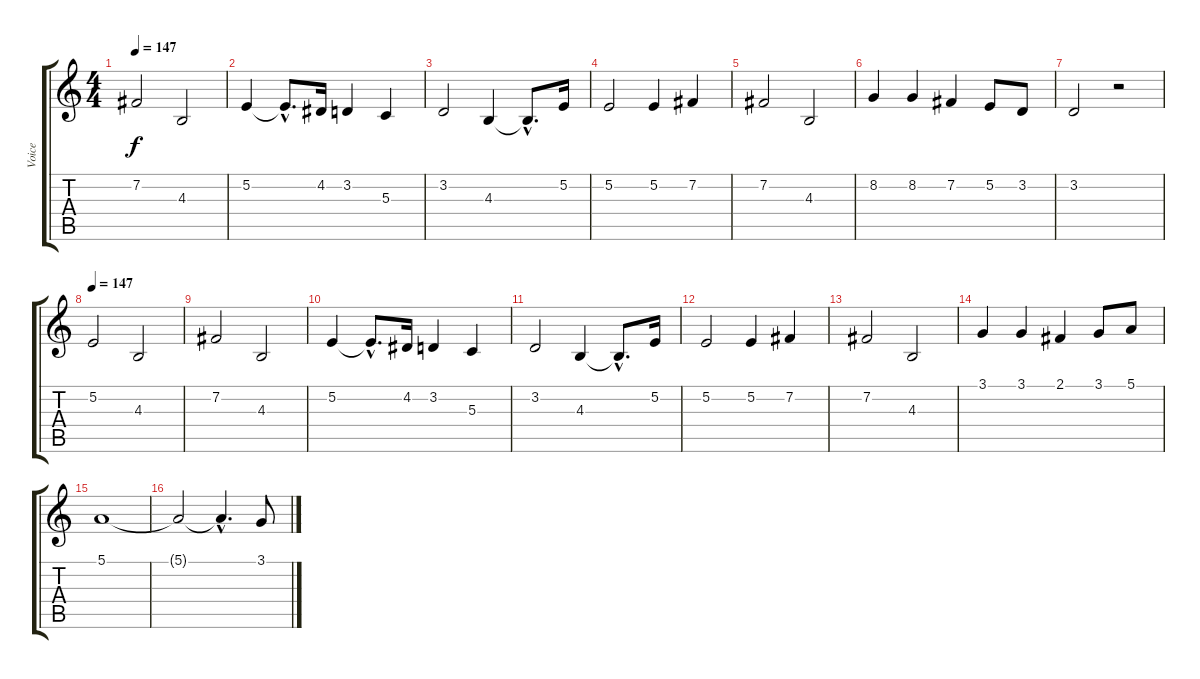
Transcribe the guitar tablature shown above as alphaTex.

\track ("Voice" "Voice") {instrument lead2sawtooth}
\staff {score tabs}
\tuning (E4 B3 G3 D3 A2 E2) {hide}
\ts (4 4)
\tempo 147
\clef g2
\ks c
7.2.2{dy f} 4.3.2 |
5.2.4 5.2{hac t}.8{d} 4.2.16 3.2.4 5.3.4 |
3.2.2 4.3.4 4.3{hac t}.8{d} 5.2.16 |
5.2.2 5.2.4 7.2.4 |
7.2.2 4.3.2 |
8.2.4 8.2.4 7.2.4 5.2.8 3.2.8 |
3.2.2 r.2 |
\tempo 147
5.2.2 4.3.2 |
7.2.2 4.3.2 |
5.2.4 5.2{hac t}.8{d} 4.2.16 3.2.4 5.3.4 |
3.2.2 4.3.4 4.3{hac t}.8{d} 5.2.16 |
5.2.2 5.2.4 7.2.4 |
7.2.2 4.3.2 |
3.1.4 3.1.4 2.1.4 3.1.8 5.1.8 |
5.1.1 |
5.1{t}.2 5.1{hac t}.4{d} 3.1.8
